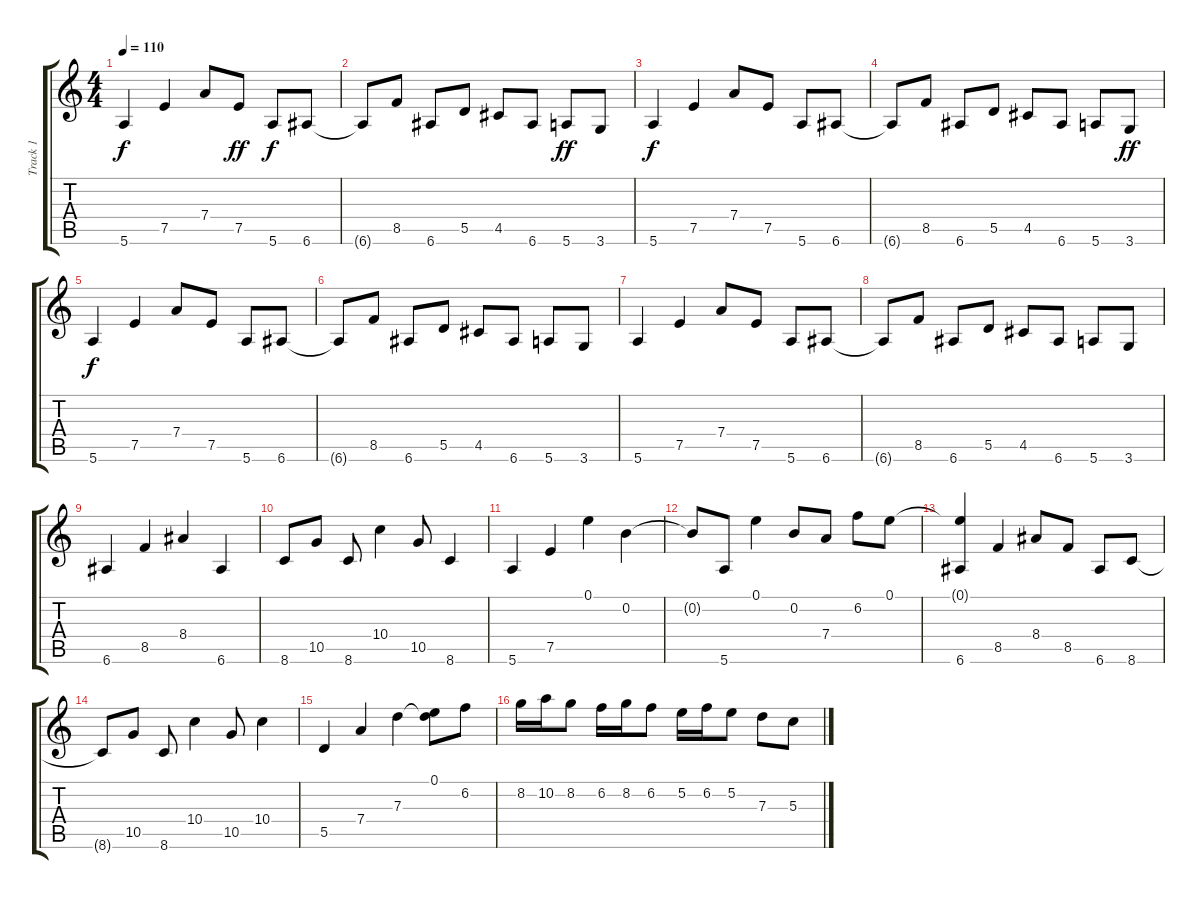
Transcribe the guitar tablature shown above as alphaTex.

\track ("Track 1" "Track 1") {instrument electricguitarclean}
\staff {score tabs}
\tuning (E4 B3 G3 D3 A2 E2) {hide}
\ts (4 4)
\tempo 110
\clef g2
\ks c
5.6.4{dy f} 7.5.4 7.4.8 7.5.8{dy ff} 5.6.8{dy f} 6.6.8 |
6.6{t}.8 8.5.8 6.6.8 5.5.8 4.5.8 6.6.8 5.6.8{dy ff} 3.6.8 |
5.6.4{dy f} 7.5.4 7.4.8 7.5.8 5.6.8 6.6.8 |
6.6{t}.8 8.5.8 6.6.8 5.5.8 4.5.8 6.6.8 5.6.8 3.6.8{dy ff} |
5.6.4{dy f} 7.5.4 7.4.8 7.5.8 5.6.8 6.6.8 |
6.6{t}.8 8.5.8 6.6.8 5.5.8 4.5.8 6.6.8 5.6.8 3.6.8 |
5.6.4 7.5.4 7.4.8 7.5.8 5.6.8 6.6.8 |
6.6{t}.8 8.5.8 6.6.8 5.5.8 4.5.8 6.6.8 5.6.8 3.6.8 |
6.6.4 8.5.4 8.4.4 6.6.4 |
8.6.8 10.5.8 8.6.8 10.4.4 10.5.8 8.6.4 |
5.6.4 7.5.4 0.1.4 0.2.4 |
0.2{t}.8 5.6.8 0.1.4 0.2.8 7.4.8 6.2.8 0.1.8 |
(0.1{t} 6.6).4 8.5.4 8.4.8 8.5.8 6.6.8 8.6.8 |
8.6{t}.8 10.5.8 8.6.8 10.4.4 10.5.8 10.4.4 |
5.5.4 7.4.4 7.3.4 (0.1 7.3{t}).8 6.2.8 |
8.2.16 10.2.16 8.2.8 6.2.16 8.2.16 6.2.8 5.2.16 6.2.16 5.2.8 7.3.8 5.3.8
